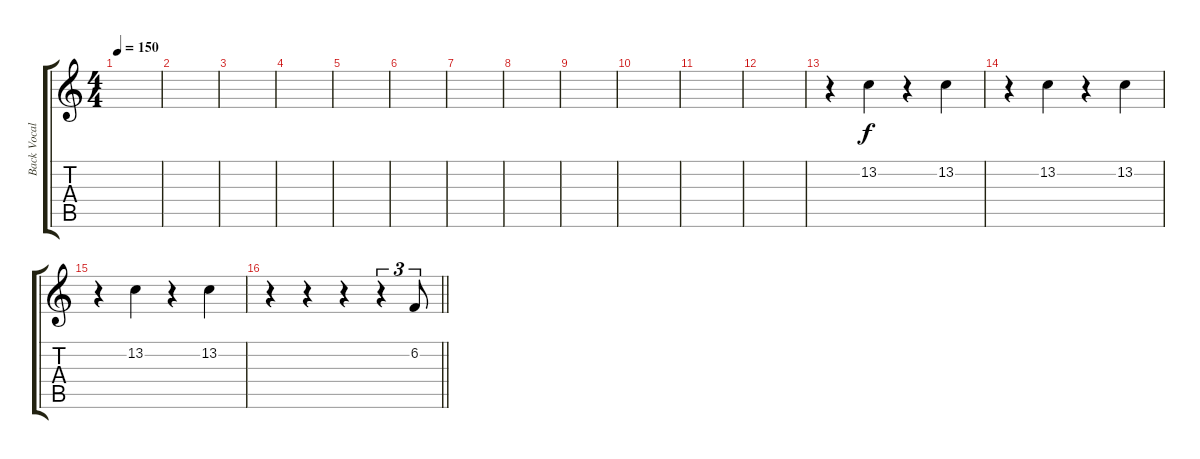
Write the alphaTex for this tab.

\track ("Back Vocals" "Back Vocal") {instrument tenorsax}
\staff {score tabs}
\tuning (E4 B3 G3 D3 A2 E2) {hide}
\ts (4 4)
\tempo 150
\clef g2
\ks c
|
|
|
|
|
|
|
|
|
|
|
|
r.4 13.2.4 r.4 13.2.4 |
r.4 13.2.4 r.4 13.2.4 |
r.4 13.2.4 r.4 13.2.4 |
\barLineRight lightlight
r.4 r.4 r.4 r.4{tu (3 2) volume 15} 6.2.8{tu (3 2)}
